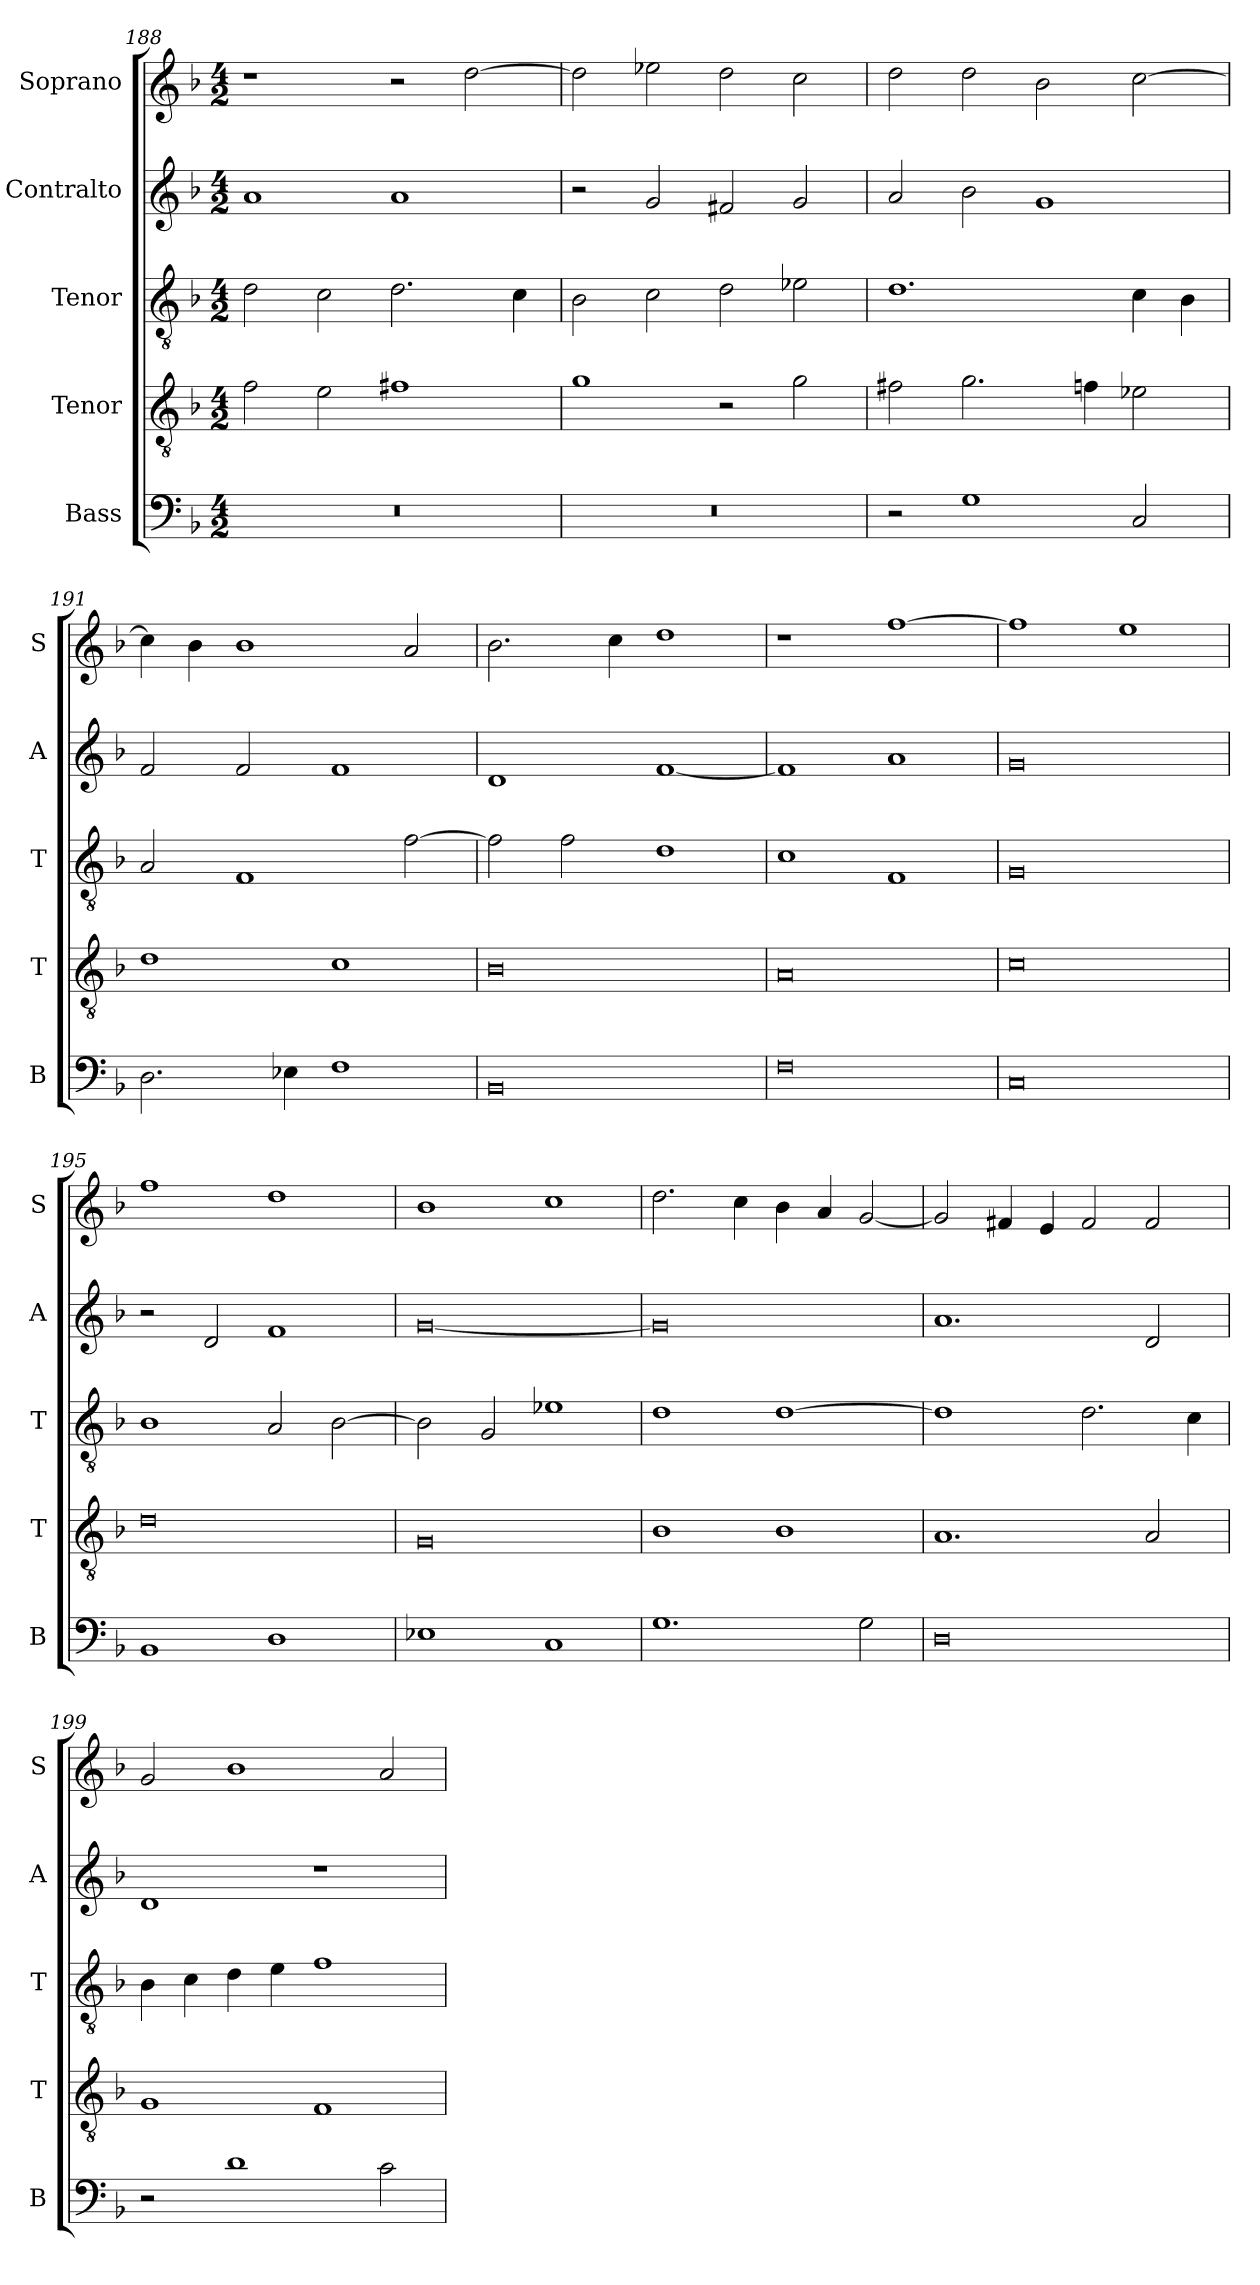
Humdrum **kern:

**kern	**kern	**kern	**kern	**kern
*part5	*part4	*part3	*part2	*part1
*staff5	*staff4	*staff3	*staff2	*staff1
*I"Bass	*I"Tenor	*I"Tenor	*I"Contralto	*I"Soprano
*I'B	*I'T	*I'T	*I'A	*I'S
*clefF4	*clefGv2	*clefGv2	*clefG2	*clefG2
*k[b-]	*k[b-]	*k[b-]	*k[b-]	*k[b-]
*G:dor	*G:dor	*G:dor	*G:dor	*G:dor
*M4/2	*M4/2	*M4/2	*M4/2	*M4/2
=188	=188	=188	=188	=188
0r	2f	2d	1a	1r
.	2e	2c	.	.
.	1f#X	2.d	1a	2r
.	.	.	.	[2dd
.	.	4c	.	.
=189	=189	=189	=189	=189
0r	1g	2B-	2r	2dd]
.	.	2c	2g	2ee-X
.	2r	2d	2f#X	2dd
.	2g	2e-X	2g	2cc
=190	=190	=190	=190	=190
2r	2f#X	1.d	2a	2dd
1G	2.g	.	2b-	2dd
.	.	.	1g	2b-
.	4fn	.	.	.
2C	2e-X	4c	.	[2cc
.	.	4B-	.	.
=191	=191	=191	=191	=191
2.D	1d	2A	2f	4cc]
.	.	.	.	4b-
.	.	1F	2f	1b-
4E-X	.	.	.	.
1F	1c	.	1f	.
.	.	[2f	.	2a
=192	=192	=192	=192	=192
0BB-	0B-	2f]	1d	2.b-
.	.	2f	.	.
.	.	.	.	4cc
.	.	1d	[1f	1dd
=193	=193	=193	=193	=193
0F	0A	1c	1f]	1r
.	.	1F	1a	[1ff
=194	=194	=194	=194	=194
0C	0c	0G	0g	1ff]
.	.	.	.	1ee
=195	=195	=195	=195	=195
1BB-	0d	1B-	2r	1ff
.	.	.	2d	.
1D	.	2A	1f	1dd
.	.	[2B-	.	.
=196	=196	=196	=196	=196
1E-X	0G	2B-]	[0g	1b-
.	.	2G	.	.
1C	.	1e-X	.	1cc
=197	=197	=197	=197	=197
1.G	1B-	1d	0g]	2.dd
.	.	.	.	4cc
.	1B-	[1d	.	4b-
.	.	.	.	4a
2G	.	.	.	[2g
=198	=198	=198	=198	=198
0D	1.A	1d]	1.a	2g]
.	.	.	.	4f#X
.	.	.	.	4e
.	.	2.d	.	2f#
.	2A	.	2d	2f#
.	.	4c	.	.
=199	=199	=199	=199	=199
2r	1G	4B-	1d	2g
.	.	4c	.	.
1d	.	4d	.	1b-
.	.	4e	.	.
.	1F	1f	1r	.
2c	.	.	.	2a
=	=	=	=	=
*-	*-	*-	*-	*-
